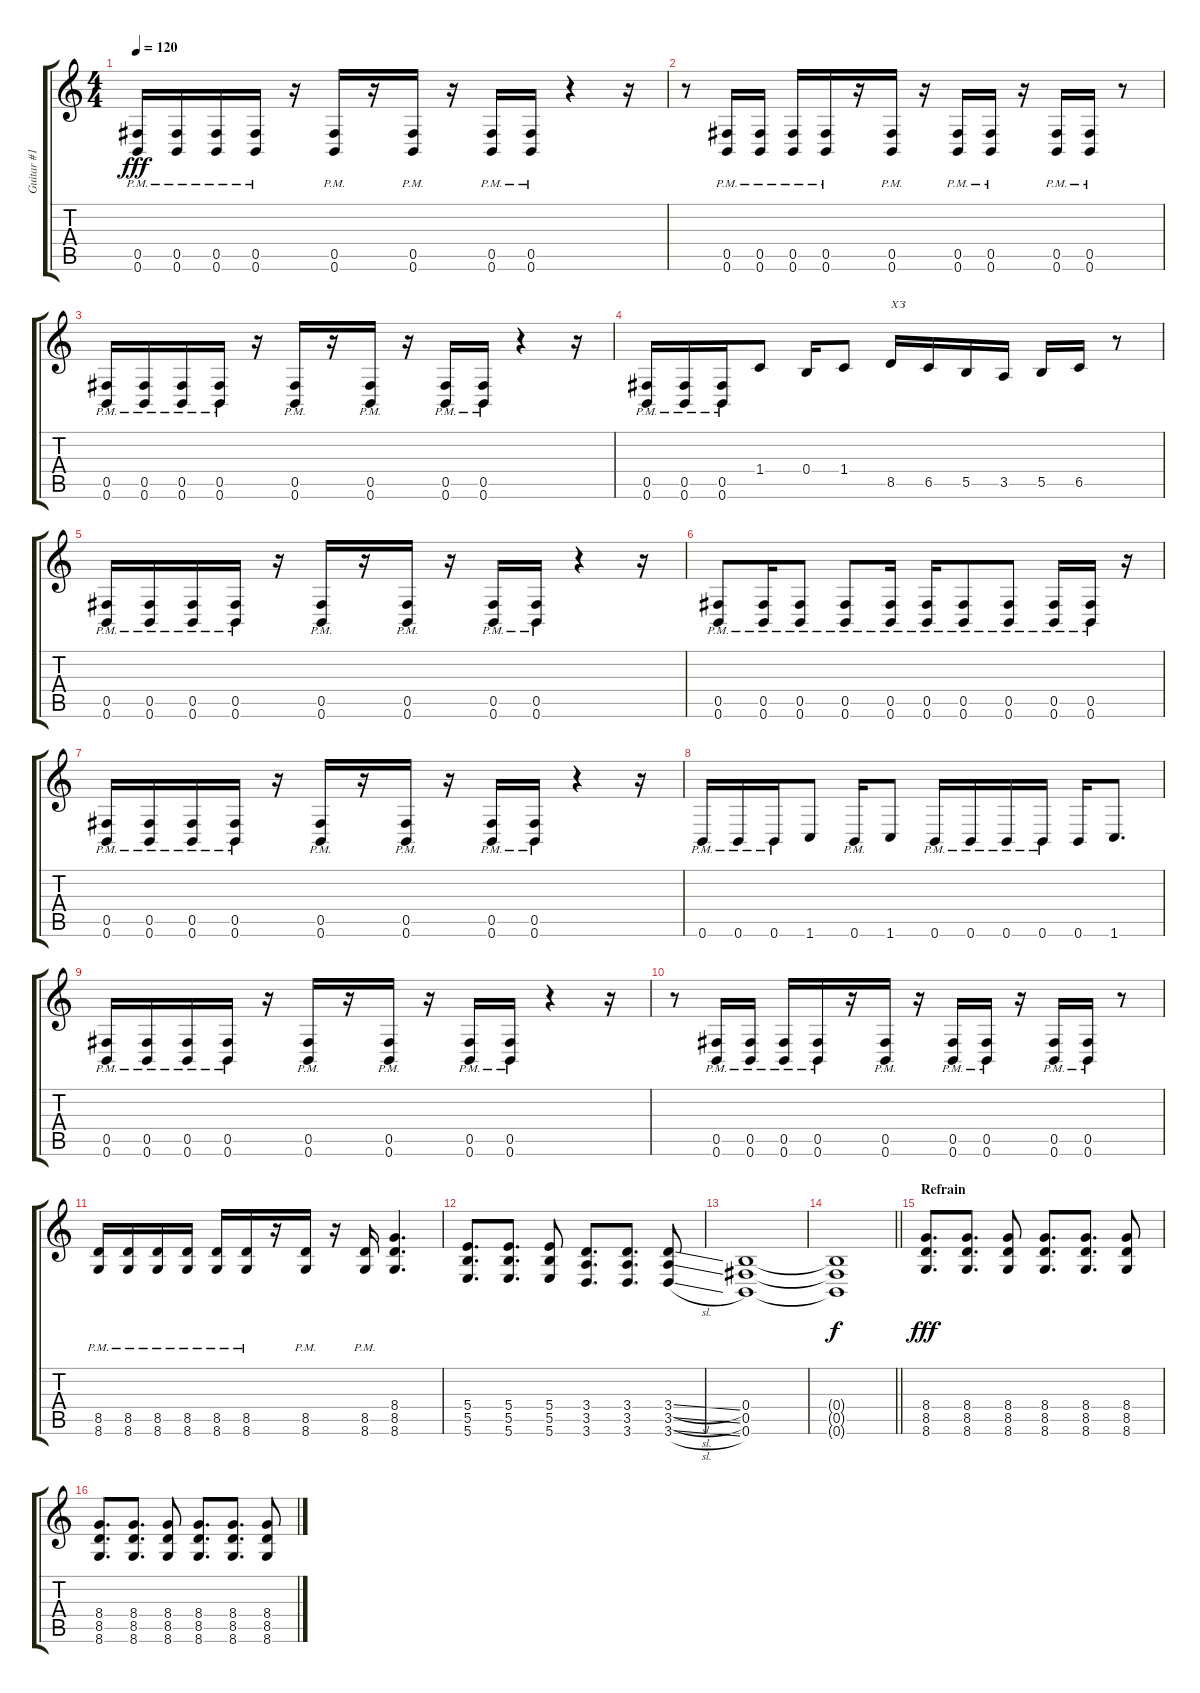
\track ("Guitar #1" "Guitar #1") {instrument distortionguitar}
\staff {score tabs}
\tuning (Db4 Ab3 E3 B2 Gb2 B1) {hide}
\ts (4 4)
\tempo 120
\clef g2
\ks c
(0.5{pm} 0.6{pm}).16{dy fff} (0.5{pm} 0.6{pm}).16 (0.5{pm} 0.6{pm}).16 (0.5{pm} 0.6{pm}).16 r.16 (0.5{pm} 0.6{pm}).16 r.16 (0.5{pm} 0.6{pm}).16 r.16 (0.5{pm} 0.6{pm}).16 (0.5{pm} 0.6{pm}).16 r.4 r.16 |
r.8 (0.5{pm} 0.6{pm}).16 (0.5{pm} 0.6{pm}).16 (0.5{pm} 0.6{pm}).16 (0.5{pm} 0.6{pm}).16 r.16 (0.5{pm} 0.6{pm}).16 r.16 (0.5{pm} 0.6{pm}).16 (0.5{pm} 0.6{pm}).16 r.16 (0.5{pm} 0.6{pm}).16 (0.5{pm} 0.6{pm}).16 r.8 |
(0.5{pm} 0.6{pm}).16 (0.5{pm} 0.6{pm}).16 (0.5{pm} 0.6{pm}).16 (0.5{pm} 0.6{pm}).16 r.16 (0.5{pm} 0.6{pm}).16 r.16 (0.5{pm} 0.6{pm}).16 r.16 (0.5{pm} 0.6{pm}).16 (0.5{pm} 0.6{pm}).16 r.4 r.16 |
(0.5{pm} 0.6{pm}).16 (0.5{pm} 0.6{pm}).16 (0.5{pm} 0.6{pm}).16 1.4.8 0.4.16 1.4.8 8.5.16{txt "ХЗ"} 6.5.16 5.5.16 3.5.16 5.5.16 6.5.16 r.8 |
(0.5{pm} 0.6{pm}).16 (0.5{pm} 0.6{pm}).16 (0.5{pm} 0.6{pm}).16 (0.5{pm} 0.6{pm}).16 r.16 (0.5{pm} 0.6{pm}).16 r.16 (0.5{pm} 0.6{pm}).16 r.16 (0.5{pm} 0.6{pm}).16 (0.5{pm} 0.6{pm}).16 r.4 r.16 |
(0.5{pm} 0.6{pm}).8 (0.5{pm} 0.6{pm}).16 (0.5{pm} 0.6{pm}).8 (0.5{pm} 0.6{pm}).8 (0.5{pm} 0.6{pm}).16 (0.5{pm} 0.6{pm}).16 (0.5{pm} 0.6{pm}).8 (0.5{pm} 0.6{pm}).8 (0.5{pm} 0.6{pm}).16 (0.5{pm} 0.6{pm}).16 r.16 |
(0.5{pm} 0.6{pm}).16 (0.5{pm} 0.6{pm}).16 (0.5{pm} 0.6{pm}).16 (0.5{pm} 0.6{pm}).16 r.16 (0.5{pm} 0.6{pm}).16 r.16 (0.5{pm} 0.6{pm}).16 r.16 (0.5{pm} 0.6{pm}).16 (0.5{pm} 0.6{pm}).16 r.4 r.16 |
0.6{pm}.16 0.6{pm}.16 0.6{pm}.16 1.6.8 0.6{pm}.16 1.6.8 0.6{pm}.16 0.6{pm}.16 0.6{pm}.16 0.6{pm}.16 0.6.16 1.6.8{d} |
(0.5{pm} 0.6{pm}).16 (0.5{pm} 0.6{pm}).16 (0.5{pm} 0.6{pm}).16 (0.5{pm} 0.6{pm}).16 r.16 (0.5{pm} 0.6{pm}).16 r.16 (0.5{pm} 0.6{pm}).16 r.16 (0.5{pm} 0.6{pm}).16 (0.5{pm} 0.6{pm}).16 r.4 r.16 |
r.8 (0.5{pm} 0.6{pm}).16 (0.5{pm} 0.6{pm}).16 (0.5{pm} 0.6{pm}).16 (0.5{pm} 0.6{pm}).16 r.16 (0.5{pm} 0.6{pm}).16 r.16 (0.5{pm} 0.6{pm}).16 (0.5{pm} 0.6{pm}).16 r.16 (0.5{pm} 0.6{pm}).16 (0.5{pm} 0.6{pm}).16 r.8 |
(8.5{pm} 8.6{pm}).16 (8.5{pm} 8.6{pm}).16 (8.5{pm} 8.6{pm}).16 (8.5{pm} 8.6{pm}).16 (8.5{pm} 8.6{pm}).16 (8.5{pm} 8.6{pm}).16 r.16 (8.5{pm} 8.6{pm}).16 r.16 (8.5{pm} 8.6{pm}).16 (8.4 8.5 8.6).4{d} |
(5.4 5.5 5.6).8{d} (5.4 5.5 5.6).8{d} (5.4 5.5 5.6).8 (3.4 3.5 3.6).8{d} (3.4 3.5 3.6).8{d} (3.4{sl} 3.5{sl} 3.6{sl}).8 |
(0.4 0.5 0.6).1 |
\barLineRight lightlight
(0.4{t} 0.5{t} 0.6{t}).1{dy f} |
\section ("" "Refrain")
(8.4 8.5 8.6).8{d dy fff} (8.4 8.5 8.6).8{d} (8.4 8.5 8.6).8 (8.4 8.5 8.6).8{d} (8.4 8.5 8.6).8{d} (8.4 8.5 8.6).8 |
(8.4 8.5 8.6).8{d} (8.4 8.5 8.6).8{d} (8.4 8.5 8.6).8 (8.4 8.5 8.6).8{d} (8.4 8.5 8.6).8{d} (8.4 8.5 8.6).8
